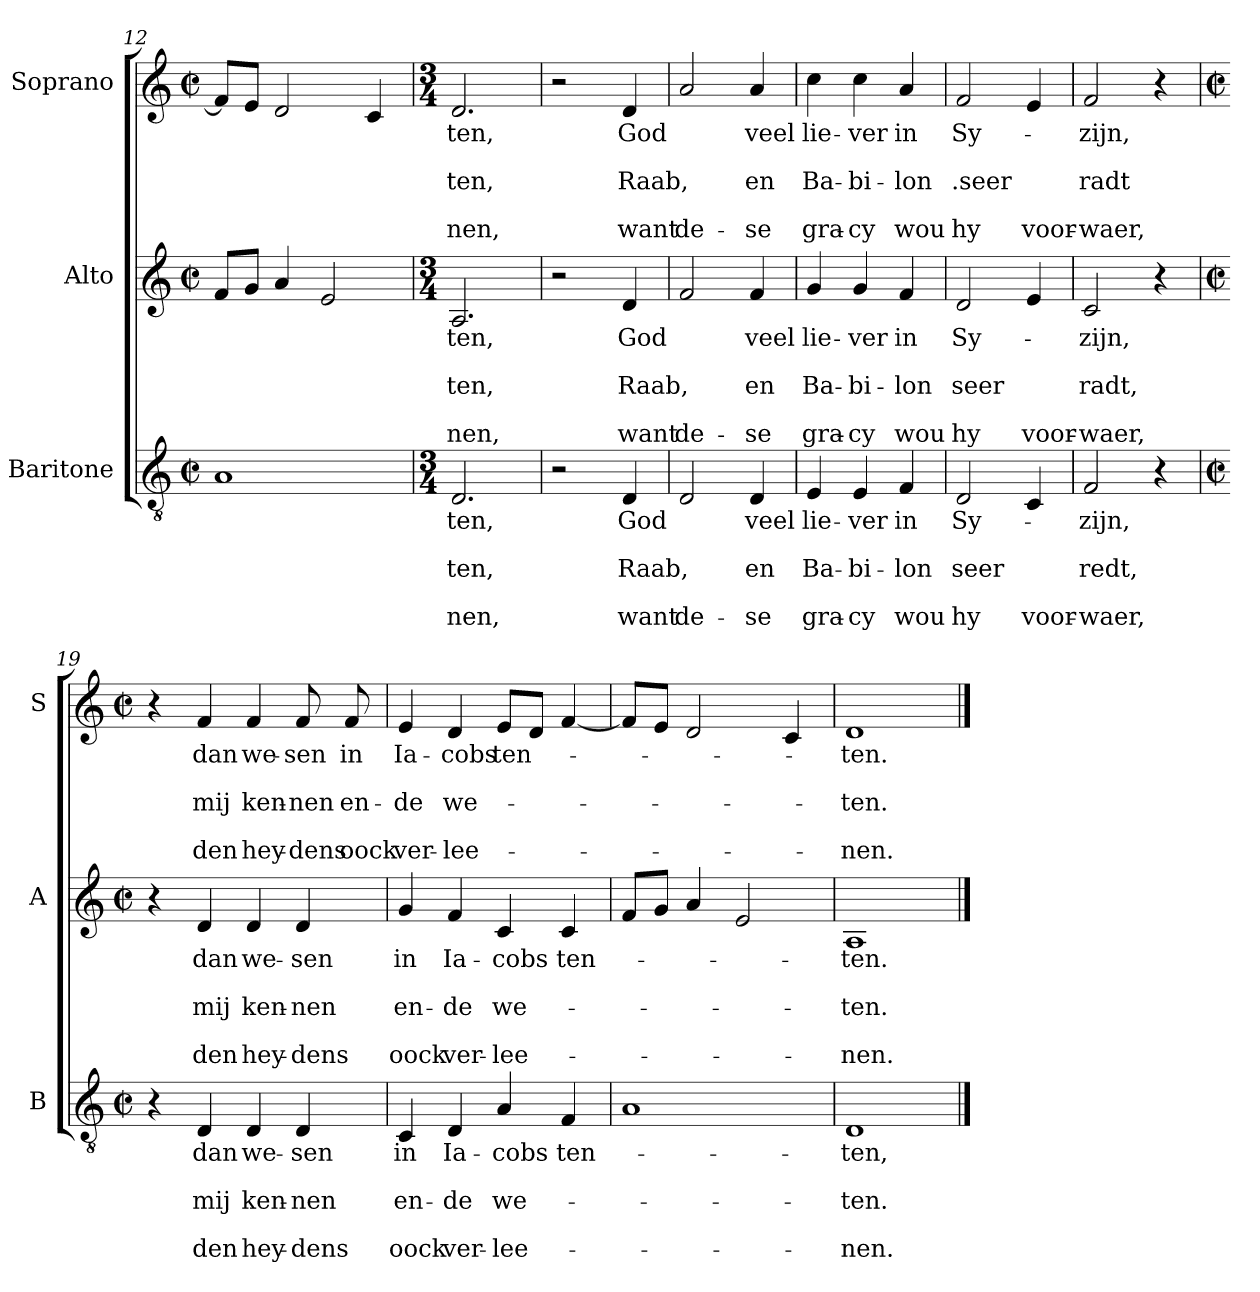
**kern	**text	**text	**text	**text	**text	**kern	**text	**text	**text	**text	**text	**kern	**text	**text	**text	**text	**text
*part3	*part3	*part3	*part3	*part3	*part3	*part2	*part2	*part2	*part2	*part2	*part2	*part1	*part1	*part1	*part1	*part1	*part1
*staff3	*staff3	*staff3	*staff3	*staff3	*staff3	*staff2	*staff2	*staff2	*staff2	*staff2	*staff2	*staff1	*staff1	*staff1	*staff1	*staff1	*staff1
*I"Baritone	*	*	*	*	*	*I"Alto	*	*	*	*	*	*I"Soprano	*	*	*	*	*
*I'B	*	*	*	*	*	*I'A	*	*	*	*	*	*I'S	*	*	*	*	*
!!LO:PB:g=z
*clefGv2	*	*	*	*	*	*clefG2	*	*	*	*	*	*clefG2	*	*	*	*	*
*k[]	*	*	*	*	*	*k[]	*	*	*	*	*	*k[]	*	*	*	*	*
*C:	*	*	*	*	*	*C:	*	*	*	*	*	*C:	*	*	*	*	*
*M2/2	*	*	*	*	*	*M2/2	*	*	*	*	*	*M2/2	*	*	*	*	*
*met(c|)	*	*	*	*	*	*met(c|)	*	*	*	*	*	*met(c|)	*	*	*	*	*
=12	=12	=12	=12	=12	=12	=12	=12	=12	=12	=12	=12	=12	=12	=12	=12	=12	=12
1A	.	.	.	.	.	8f/L	.	.	.	.	.	8f/L]	.	.	.	.	.
.	.	.	.	.	.	8g/J	.	.	.	.	.	8e/J	.	.	.	.	.
.	.	.	.	.	.	4a/	.	.	.	.	.	2d/	.	.	.	.	.
.	.	.	.	.	.	2e/	.	.	.	.	.	.	.	.	.	.	.
.	.	.	.	.	.	.	.	.	.	.	.	4c/	.	.	.	.	.
=13	=13	=13	=13	=13	=13	=13	=13	=13	=13	=13	=13	=13	=13	=13	=13	=13	=13
*M3/4	*	*	*	*	*	*M3/4	*	*	*	*	*	*M3/4	*	*	*	*	*
!	!LO:LY:b	!	!LO:LY:b	!	!LO:LY:b	!	!LO:LY:b	!	!LO:LY:b	!	!LO:LY:b	!	!LO:LY:b	!	!LO:LY:b	!	!LO:LY:b
2.D/	-ten,	.	-ten,	.	-nen,	2.A/	-ten,	.	-ten,	.	-nen,	2.d/	-ten,	.	-ten,	.	-nen,
=14	=14	=14	=14	=14	=14	=14	=14	=14	=14	=14	=14	=14	=14	=14	=14	=14	=14
2r	.	.	.	.	.	2r	.	.	.	.	.	2r	.	.	.	.	.
!	!LO:LY:b	!	!LO:LY:b	!	!LO:LY:b	!	!LO:LY:b	!	!LO:LY:b	!	!LO:LY:b	!	!LO:LY:b	!	!LO:LY:b	!	!LO:LY:b
4D/	God	.	Raab,	.	want	4d/	God	.	Raab,	.	want	4d/	God	.	Raab,	.	want
=15	=15	=15	=15	=15	=15	=15	=15	=15	=15	=15	=15	=15	=15	=15	=15	=15	=15
!	!	!	!	!	!LO:LY:b	!	!	!	!	!	!LO:LY:b	!	!	!	!	!	!LO:LY:b
2D/	.	.	.	.	de-	2f/	.	.	.	.	de-	2a/	.	.	.	.	de-
!	!LO:LY:b	!	!LO:LY:b	!	!LO:LY:b	!	!LO:LY:b	!	!LO:LY:b	!	!LO:LY:b	!	!LO:LY:b	!	!LO:LY:b	!	!LO:LY:b
4D/	veel	.	en	.	-se	4f/	veel	.	en	.	-se	4a/	veel	.	en	.	-se
=16	=16	=16	=16	=16	=16	=16	=16	=16	=16	=16	=16	=16	=16	=16	=16	=16	=16
!	!LO:LY:b	!	!LO:LY:b	!	!LO:LY:b	!	!LO:LY:b	!	!LO:LY:b	!	!LO:LY:b	!	!LO:LY:b	!	!LO:LY:b	!	!LO:LY:b
4E/	lie-	.	Ba-	.	gra-	4g/	lie-	.	Ba-	.	gra-	4cc\	lie-	.	Ba-	.	gra-
!	!LO:LY:b	!	!LO:LY:b	!	!LO:LY:b	!	!LO:LY:b	!	!LO:LY:b	!	!LO:LY:b	!	!LO:LY:b	!	!LO:LY:b	!	!LO:LY:b
4E/	-ver	.	-bi-	.	-cy	4g/	-ver	.	-bi-	.	-cy	4cc\	-ver	.	-bi-	.	-cy
!	!LO:LY:b	!	!LO:LY:b	!	!LO:LY:b	!	!LO:LY:b	!	!LO:LY:b	!	!LO:LY:b	!	!LO:LY:b	!	!LO:LY:b	!	!LO:LY:b
4F/	in	.	-lon	.	wou	4f/	in	.	-lon	.	wou	4a/	in	.	-lon	.	wou
=17	=17	=17	=17	=17	=17	=17	=17	=17	=17	=17	=17	=17	=17	=17	=17	=17	=17
!	!LO:LY:b	!	!LO:LY:b	!	!LO:LY:b	!	!LO:LY:b	!	!LO:LY:b	!	!LO:LY:b	!	!LO:LY:b	!	!LO:LY:b	!	!LO:LY:b
2D/	Sy-	.	seer	.	hy	2d/	Sy-	.	seer	.	hy	2f/	Sy-	.	.seer	.	hy
!	!	!	!	!	!LO:LY:b	!	!	!	!	!	!LO:LY:b	!	!	!	!	!	!LO:LY:b
4C/	.	.	.	.	voor-	4e/	.	.	.	.	voor-	4e/	.	.	.	.	voor-
!!LO:LB:g=z
=18	=18	=18	=18	=18	=18	=18	=18	=18	=18	=18	=18	=18	=18	=18	=18	=18	=18
!	!LO:LY:b	!	!LO:LY:b	!	!LO:LY:b	!	!LO:LY:b	!	!LO:LY:b	!	!LO:LY:b	!	!LO:LY:b	!	!LO:LY:b	!	!LO:LY:b
2F/	zijn,	.	redt,	.	-waer,	2c/	zijn,	.	radt,	.	-waer,	2f/	zijn,	.	radt	.	-waer,
4r	.	.	.	.	.	4r	.	.	.	.	.	4r	.	.	.	.	.
=19	=19	=19	=19	=19	=19	=19	=19	=19	=19	=19	=19	=19	=19	=19	=19	=19	=19
*M2/2	*	*	*	*	*	*M2/2	*	*	*	*	*	*M2/2	*	*	*	*	*
*met(c|)	*	*	*	*	*	*met(c|)	*	*	*	*	*	*met(c|)	*	*	*	*	*
4r	.	.	.	.	.	4r	.	.	.	.	.	4r	.	.	.	.	.
!	!LO:LY:b	!	!LO:LY:b	!	!LO:LY:b	!	!LO:LY:b	!	!LO:LY:b	!	!LO:LY:b	!	!LO:LY:b	!	!LO:LY:b	!	!LO:LY:b
4D/	dan	.	mij	.	den	4d/	dan	.	mij	.	den	4f/	dan	.	mij	.	den
!	!LO:LY:b	!	!LO:LY:b	!	!LO:LY:b	!	!LO:LY:b	!	!LO:LY:b	!	!LO:LY:b	!	!LO:LY:b	!	!LO:LY:b	!	!LO:LY:b
4D/	we-	.	ken-	.	hey-	4d/	we-	.	ken-	.	hey-	4f/	we-	.	ken-	.	hey-
!	!LO:LY:b	!	!LO:LY:b	!	!LO:LY:b	!	!LO:LY:b	!	!LO:LY:b	!	!LO:LY:b	!	!LO:LY:b	!	!LO:LY:b	!	!LO:LY:b
4D/	-sen	.	-nen	.	-dens	4d/	-sen	.	-nen	.	-dens	8f/	-sen	.	-nen	.	-dens
!	!	!	!	!	!	!	!	!	!	!	!	!	!LO:LY:b	!	!LO:LY:b	!	!LO:LY:b
.	.	.	.	.	.	.	.	.	.	.	.	8f/	in	.	en-	.	oock
=20	=20	=20	=20	=20	=20	=20	=20	=20	=20	=20	=20	=20	=20	=20	=20	=20	=20
!	!LO:LY:b	!	!LO:LY:b	!	!LO:LY:b	!	!LO:LY:b	!	!LO:LY:b	!	!LO:LY:b	!	!LO:LY:b	!	!LO:LY:b	!	!LO:LY:b
4C/	in	.	en-	.	oock	4g/	in	.	en-	.	oock	4e/	Ia-	.	-de	.	ver-
!	!LO:LY:b	!	!LO:LY:b	!	!LO:LY:b	!	!LO:LY:b	!	!LO:LY:b	!	!LO:LY:b	!	!LO:LY:b	!	!LO:LY:b	!	!LO:LY:b
4D/	Ia-	.	-de	.	ver-	4f/	Ia-	.	-de	.	ver-	4d/	-cobs	.	we-	.	-lee-
!	!LO:LY:b	!	!LO:LY:b	!	!LO:LY:b	!	!LO:LY:b	!	!LO:LY:b	!	!LO:LY:b	!	!LO:LY:b	!	!	!	!
4A/	-cobs	.	we-	.	-lee-	4c/	-cobs	.	we-	.	-lee-	8e/L	ten-	.	.	.	.
.	.	.	.	.	.	.	.	.	.	.	.	8d/J	.	.	.	.	.
!	!LO:LY:b	!	!	!	!	!	!LO:LY:b	!	!	!	!	!	!	!	!	!	!
4F/	ten-	.	.	.	.	4c/	ten-	.	.	.	.	[4f/	.	.	.	.	.
=21	=21	=21	=21	=21	=21	=21	=21	=21	=21	=21	=21	=21	=21	=21	=21	=21	=21
1A	.	.	.	.	.	8f/L	.	.	.	.	.	8f/L]	.	.	.	.	.
.	.	.	.	.	.	8g/J	.	.	.	.	.	8e/J	.	.	.	.	.
.	.	.	.	.	.	4a/	.	.	.	.	.	2d/	.	.	.	.	.
.	.	.	.	.	.	2e/	.	.	.	.	.	.	.	.	.	.	.
.	.	.	.	.	.	.	.	.	.	.	.	4c/	.	.	.	.	.
=22	=22	=22	=22	=22	=22	=22	=22	=22	=22	=22	=22	=22	=22	=22	=22	=22	=22
!	!LO:LY:b	!	!LO:LY:b	!	!LO:LY:b	!	!LO:LY:b	!	!LO:LY:b	!	!LO:LY:b	!	!LO:LY:b	!	!LO:LY:b	!	!LO:LY:b
1D	-ten,	.	-ten.	.	-nen.	1A	-ten.	.	-ten.	.	-nen.	1d	-ten.	.	-ten.	.	-nen.
==	==	==	==	==	==	==	==	==	==	==	==	==	==	==	==	==	==
*-	*-	*-	*-	*-	*-	*-	*-	*-	*-	*-	*-	*-	*-	*-	*-	*-	*-
